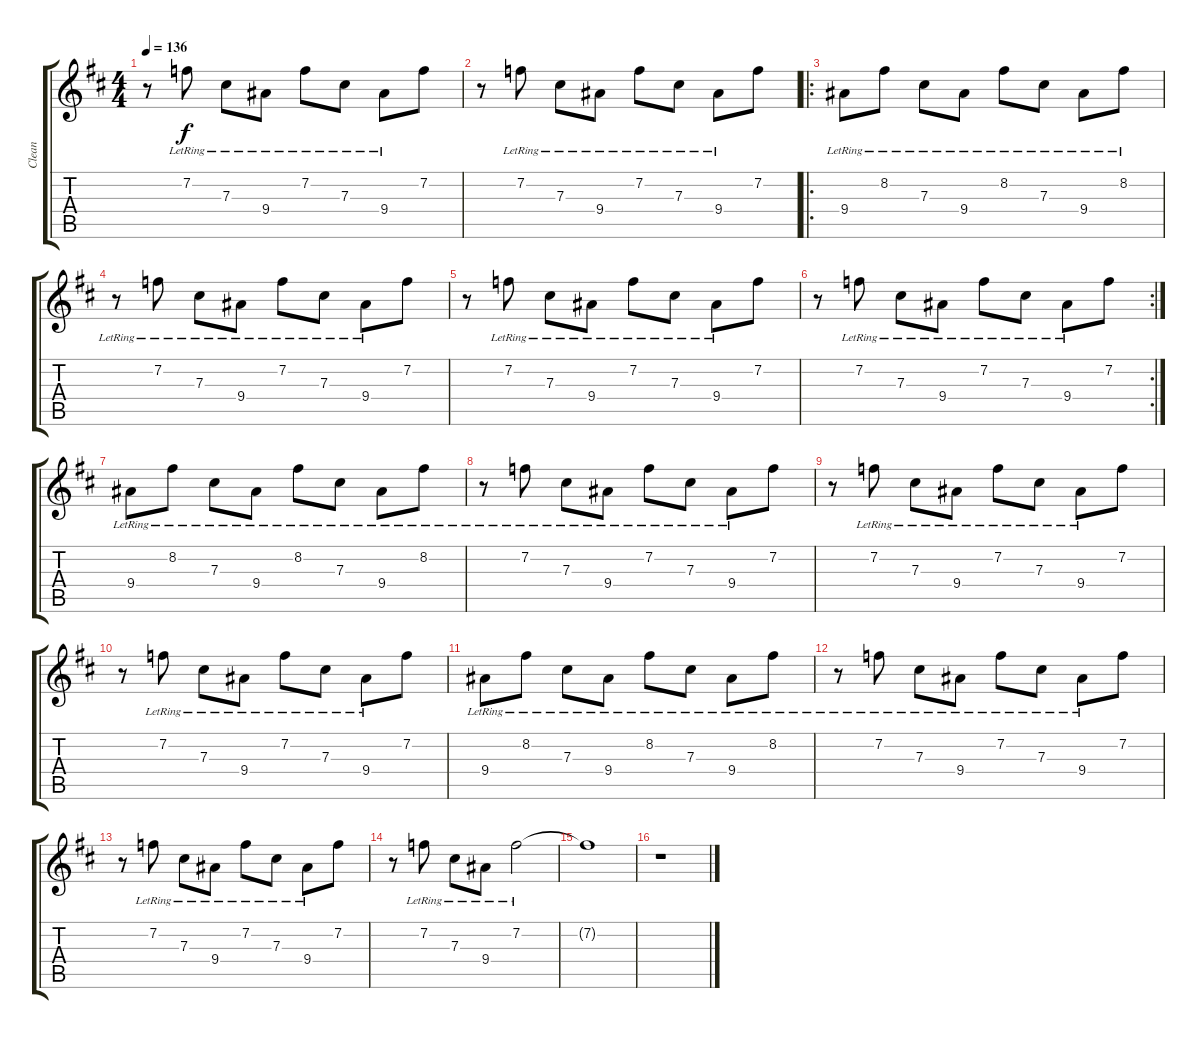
\track ("Clean" "Clean") {instrument acousticguitarsteel}
\staff {score tabs}
\tuning (Eb4 Bb3 Gb3 Db3 Ab2 Db2) {hide}
\ts (4 4)
\tempo 136
\clef g2
\ks d
r.8{dy f} 7.2{lr}.8 7.3{lr}.8 9.4{lr}.8 7.2{lr}.8 7.3{lr}.8 9.4{lr}.8 7.2.8 |
r.8 7.2{lr}.8 7.3{lr}.8 9.4{lr}.8 7.2{lr}.8 7.3{lr}.8 9.4{lr}.8 7.2.8 |
\ro
9.4{lr}.8 8.2{lr}.8 7.3{lr}.8 9.4{lr}.8 8.2{lr}.8 7.3{lr}.8 9.4{lr}.8 8.2{lr}.8 |
r.8 7.2{lr}.8 7.3{lr}.8 9.4{lr}.8 7.2{lr}.8 7.3{lr}.8 9.4{lr}.8 7.2.8 |
r.8 7.2{lr}.8 7.3{lr}.8 9.4{lr}.8 7.2{lr}.8 7.3{lr}.8 9.4{lr}.8 7.2.8 |
\rc 2
r.8 7.2{lr}.8 7.3{lr}.8 9.4{lr}.8 7.2{lr}.8 7.3{lr}.8 9.4{lr}.8 7.2.8 |
9.4{lr}.8 8.2{lr}.8 7.3{lr}.8 9.4{lr}.8 8.2{lr}.8 7.3{lr}.8 9.4{lr}.8 8.2{lr}.8 |
r.8 7.2{lr}.8 7.3{lr}.8 9.4{lr}.8 7.2{lr}.8 7.3{lr}.8 9.4{lr}.8 7.2.8 |
r.8 7.2{lr}.8 7.3{lr}.8 9.4{lr}.8 7.2{lr}.8 7.3{lr}.8 9.4{lr}.8 7.2.8 |
r.8 7.2{lr}.8 7.3{lr}.8 9.4{lr}.8 7.2{lr}.8 7.3{lr}.8 9.4{lr}.8 7.2.8 |
9.4{lr}.8 8.2{lr}.8 7.3{lr}.8 9.4{lr}.8 8.2{lr}.8 7.3{lr}.8 9.4{lr}.8 8.2{lr}.8 |
r.8 7.2{lr}.8 7.3{lr}.8 9.4{lr}.8 7.2{lr}.8 7.3{lr}.8 9.4{lr}.8 7.2.8 |
r.8 7.2{lr}.8 7.3{lr}.8 9.4{lr}.8 7.2{lr}.8 7.3{lr}.8 9.4{lr}.8 7.2.8 |
r.8 7.2{lr}.8 7.3{lr}.8 9.4{lr}.8 7.2{lr}.2 |
7.2{t}.1 |
r.1
